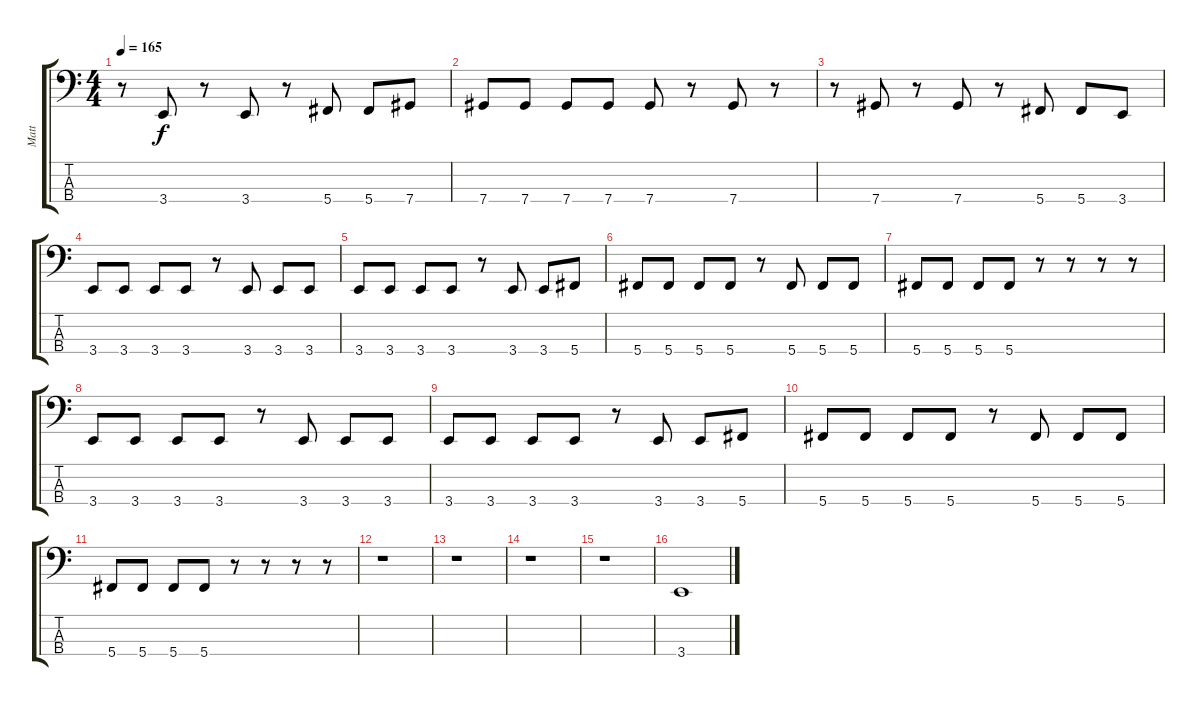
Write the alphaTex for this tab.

\track ("Matt" "Matt") {instrument electricbasspick}
\staff {score tabs}
\tuning (Gb2 Db2 Ab1 Db1) {hide}
\ts (4 4)
\tempo 165
\clef f4
\ks c
r.8{dy f} 3.4.8 r.8 3.4.8 r.8 5.4.8 5.4.8 7.4.8 |
7.4.8 7.4.8 7.4.8 7.4.8 7.4.8 r.8 7.4.8 r.8 |
r.8 7.4.8 r.8 7.4.8 r.8 5.4.8 5.4.8 3.4.8 |
3.4.8 3.4.8 3.4.8 3.4.8 r.8 3.4.8 3.4.8 3.4.8 |
3.4.8 3.4.8 3.4.8 3.4.8 r.8 3.4.8 3.4.8 5.4.8 |
5.4.8 5.4.8 5.4.8 5.4.8 r.8 5.4.8 5.4.8 5.4.8 |
5.4.8 5.4.8 5.4.8 5.4.8 r.8 r.8 r.8 r.8 |
3.4.8 3.4.8 3.4.8 3.4.8 r.8 3.4.8 3.4.8 3.4.8 |
3.4.8 3.4.8 3.4.8 3.4.8 r.8 3.4.8 3.4.8 5.4.8 |
5.4.8 5.4.8 5.4.8 5.4.8 r.8 5.4.8 5.4.8 5.4.8 |
5.4.8 5.4.8 5.4.8 5.4.8 r.8 r.8 r.8 r.8 |
r.1 |
r.1 |
r.1 |
r.1 |
3.4.1
